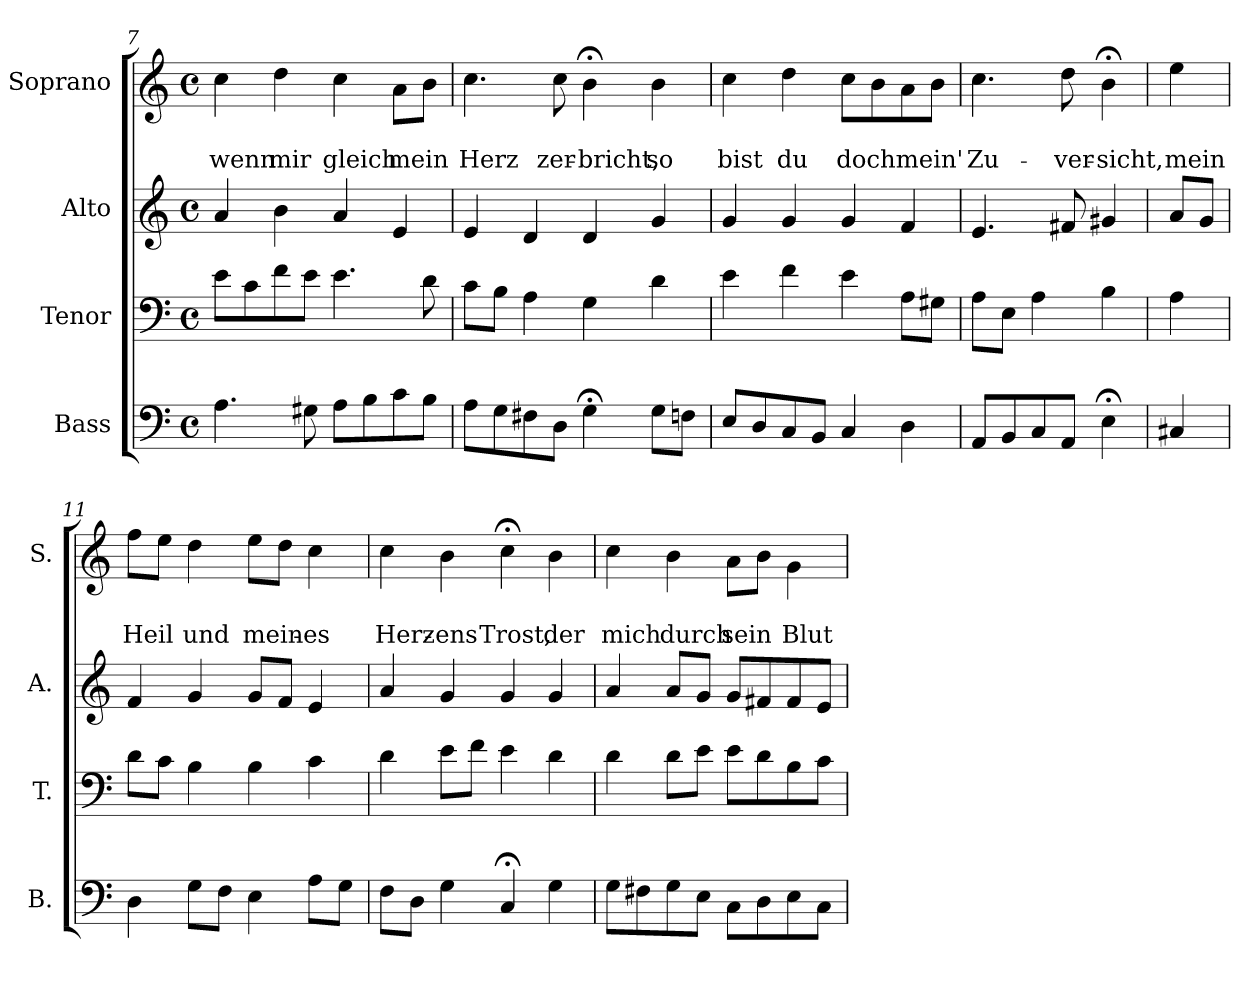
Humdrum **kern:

**kern	**kern	**kern	**kern	**text	**text
*part4	*part3	*part2	*part1	*part1	*part1
*staff4	*staff3	*staff2	*staff1	*staff1	*staff1
*I"Bass	*I"Tenor	*I"Alto	*I"Soprano	*	*
*I'B.	*I'T.	*I'A.	*I'S.	*	*
*clefF4	*clefF4	*clefG2	*clefG2	*	*
*k[]	*k[]	*k[]	*k[]	*	*
*	*	*	*C:	*	*
*M4/4	*M4/4	*M4/4	*M4/4	*	*
*met(c)	*met(c)	*met(c)	*met(c)	*	*
=7	=7	=7	=7	=7	=7
4.A\	8e\L	4a/	4cc\	.	wenn
.	8c\	.	.	.	.
.	8f\	4b\	4dd\	.	mir
8G#X\	8e\J	.	.	.	.
8A\L	4.e\	4a/	4cc\	.	gleich
8B\	.	.	.	.	.
8c\	.	4e/	8a\L	.	mein
8B\J	8d\	.	8b\J	.	.
=8	=8	=8	=8	=8	=8
8A\L	8c\L	4e/	4.cc\	.	Herz
8G\	8B\J	.	.	.	.
8F#X\	4A\	4d/	.	.	.
8D\J	.	.	8cc\	.	zer-
4G;<\	4G\	4d/	4b;<\	.	-bricht,
8G\L	4d\	4g/	4b\	.	so
8Fn\J	.	.	.	.	.
=9	=9	=9	=9	=9	=9
8E/L	4e\	4g/	4cc\	.	bist
8D/	.	.	.	.	.
8C/	4f\	4g/	4dd\	.	du
8BB/J	.	.	.	.	.
4C/	4e\	4g/	8cc\L	.	doch
.	.	.	8b\	.	.
4D\	8A\L	4f/	8a\	.	mein'
.	8G#X\J	.	8b\J	.	.
!!LO:PB:g=z
=10	=10	=10	=10	=10	=10
8AA/L	8A\L	4.e/	4.cc\	.	Zu-
8BB/	8E\J	.	.	.	.
8C/	4A\	.	.	.	.
8AA/J	.	8f#X/	8dd\	.	-ver-
4E;<\	4B\	4g#X/	4b;<\	.	-sicht,
=10a	=10a	=10a	=10a	=10a	=10a
4C#X/	4A\	8a/L	4ee\	.	mein
.	.	8g/J	.	.	.
=11	=11	=11	=11	=11	=11
4D\	8d\L	4f/	8ff\L	.	Heil
.	8c\J	.	8ee\J	.	.
8G\L	4B\	4g/	4dd\	.	und
8F\J	.	.	.	.	.
4E\	4B\	8g/L	8ee\L	.	mein-
.	.	8f/J	8dd\J	.	.
8A\L	4c\	4e/	4cc\	.	-es
8G\J	.	.	.	.	.
=12	=12	=12	=12	=12	=12
8F\L	4d\	4a/	4cc\	.	Herz-
8D\J	.	.	.	.	.
4G\	8e\L	4g/	4b\	.	-ens
.	8f\J	.	.	.	.
4C;</	4e\	4g/	4cc;<\	.	Trost,
4G\	4d\	4g/	4b\	.	der
=13	=13	=13	=13	=13	=13
8G\L	4d\	4a/	4cc\	.	mich
8F#X\	.	.	.	.	.
8G\	8d\L	8a/L	4b\	.	durch
8E\J	8e\J	8g/J	.	.	.
8C\L	8e\L	8g/L	8a\L	.	sein
8D\	8d\	8f#X/	8b\J	.	.
8E\	8B\	8f#/	4g\	.	Blut
8C\J	8c\J	8e/J	.	.	.
=	=	=	=	=	=
*-	*-	*-	*-	*-	*-
